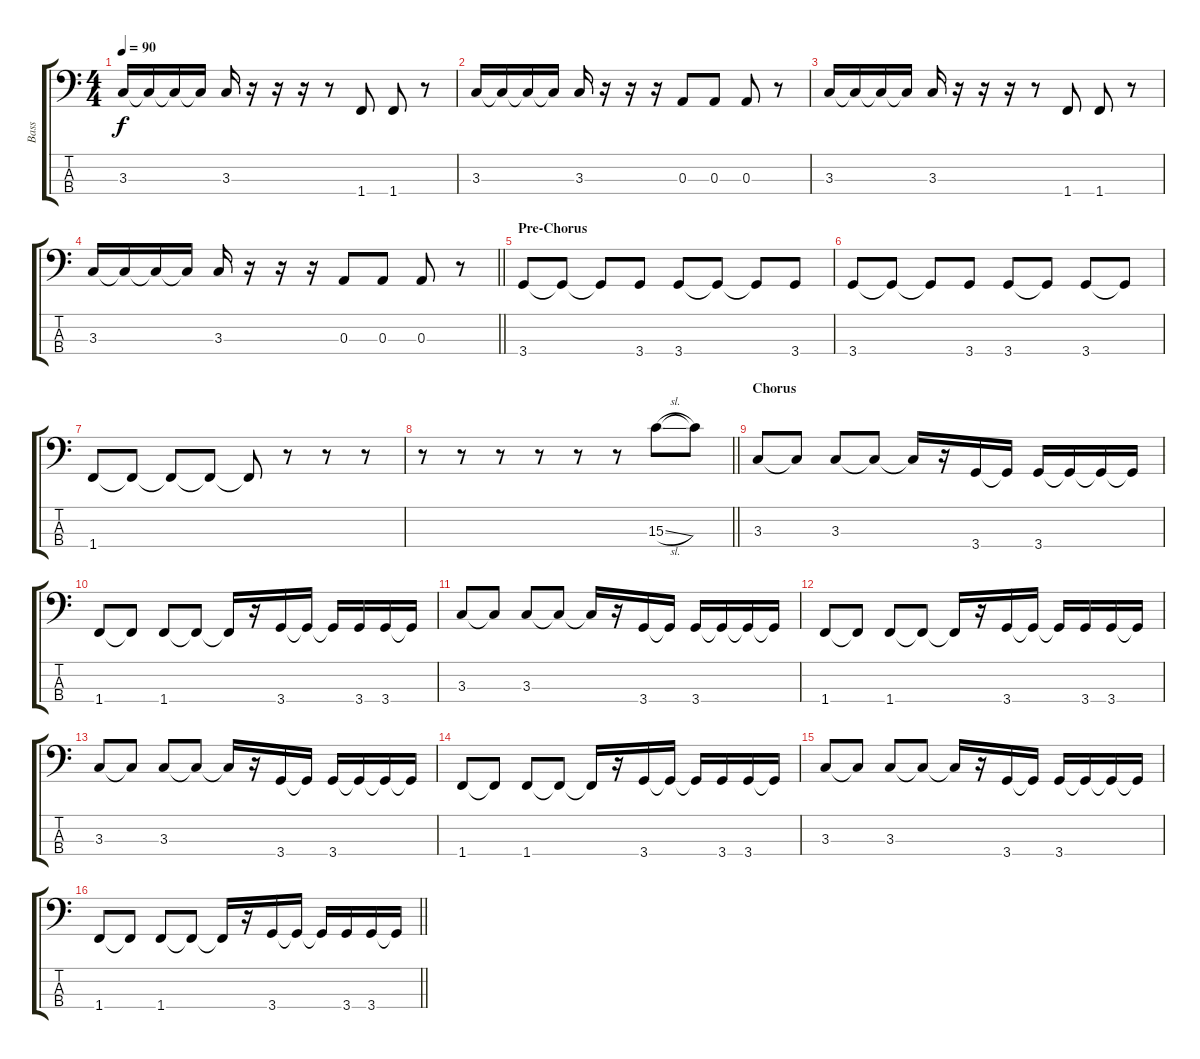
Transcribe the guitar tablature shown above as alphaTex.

\track ("Bass" "Bass") {instrument electricbassfinger}
\staff {score tabs}
\tuning (G2 D2 A1 E1) {hide}
\ts (4 4)
\tempo 90
\clef f4
\ks c
3.3.16{dy f} 3.3{t}.16 3.3{t}.16 3.3{t}.16 3.3.16 r.16 r.16 r.16 r.8 1.4.8 1.4.8 r.8 |
3.3.16 3.3{t}.16 3.3{t}.16 3.3{t}.16 3.3.16 r.16 r.16 r.16 0.3.8 0.3.8 0.3.8 r.8 |
3.3.16 3.3{t}.16 3.3{t}.16 3.3{t}.16 3.3.16 r.16 r.16 r.16 r.8 1.4.8 1.4.8 r.8 |
\barLineRight lightlight
3.3.16 3.3{t}.16 3.3{t}.16 3.3{t}.16 3.3.16 r.16 r.16 r.16 0.3.8 0.3.8 0.3.8 r.8 |
\section ("" "Pre-Chorus")
3.4.8 3.4{t}.8 3.4{t}.8 3.4.8 3.4.8 3.4{t}.8 3.4{t}.8 3.4.8 |
3.4.8 3.4{t}.8 3.4{t}.8 3.4.8 3.4.8 3.4{t}.8 3.4.8 3.4{t}.8 |
1.4.8 1.4{t}.8 1.4{t}.8 1.4{t}.8 1.4{t}.8 r.8 r.8 r.8 |
\barLineRight lightlight
r.8 r.8 r.8 r.8 r.8 r.8 15.3{sl}.8 15.3{t}.8 |
\section ("" "Chorus")
3.3.8 3.3{t}.8 3.3.8 3.3{t}.8 3.3{t}.16 r.16 3.4.16 3.4{t}.16 3.4.16 3.4{t}.16 3.4{t}.16 3.4{t}.16 |
1.4.8 1.4{t}.8 1.4.8 1.4{t}.8 1.4{t}.16 r.16 3.4.16 3.4{t}.16 3.4{t}.16 3.4.16 3.4.16 3.4{t}.16 |
3.3.8 3.3{t}.8 3.3.8 3.3{t}.8 3.3{t}.16 r.16 3.4.16 3.4{t}.16 3.4.16 3.4{t}.16 3.4{t}.16 3.4{t}.16 |
1.4.8 1.4{t}.8 1.4.8 1.4{t}.8 1.4{t}.16 r.16 3.4.16 3.4{t}.16 3.4{t}.16 3.4.16 3.4.16 3.4{t}.16 |
3.3.8 3.3{t}.8 3.3.8 3.3{t}.8 3.3{t}.16 r.16 3.4.16 3.4{t}.16 3.4.16 3.4{t}.16 3.4{t}.16 3.4{t}.16 |
1.4.8 1.4{t}.8 1.4.8 1.4{t}.8 1.4{t}.16 r.16 3.4.16 3.4{t}.16 3.4{t}.16 3.4.16 3.4.16 3.4{t}.16 |
3.3.8 3.3{t}.8 3.3.8 3.3{t}.8 3.3{t}.16 r.16 3.4.16 3.4{t}.16 3.4.16 3.4{t}.16 3.4{t}.16 3.4{t}.16 |
\barLineRight lightlight
1.4.8 1.4{t}.8 1.4.8 1.4{t}.8 1.4{t}.16 r.16 3.4.16 3.4{t}.16 3.4{t}.16 3.4.16 3.4.16 3.4{t}.16
